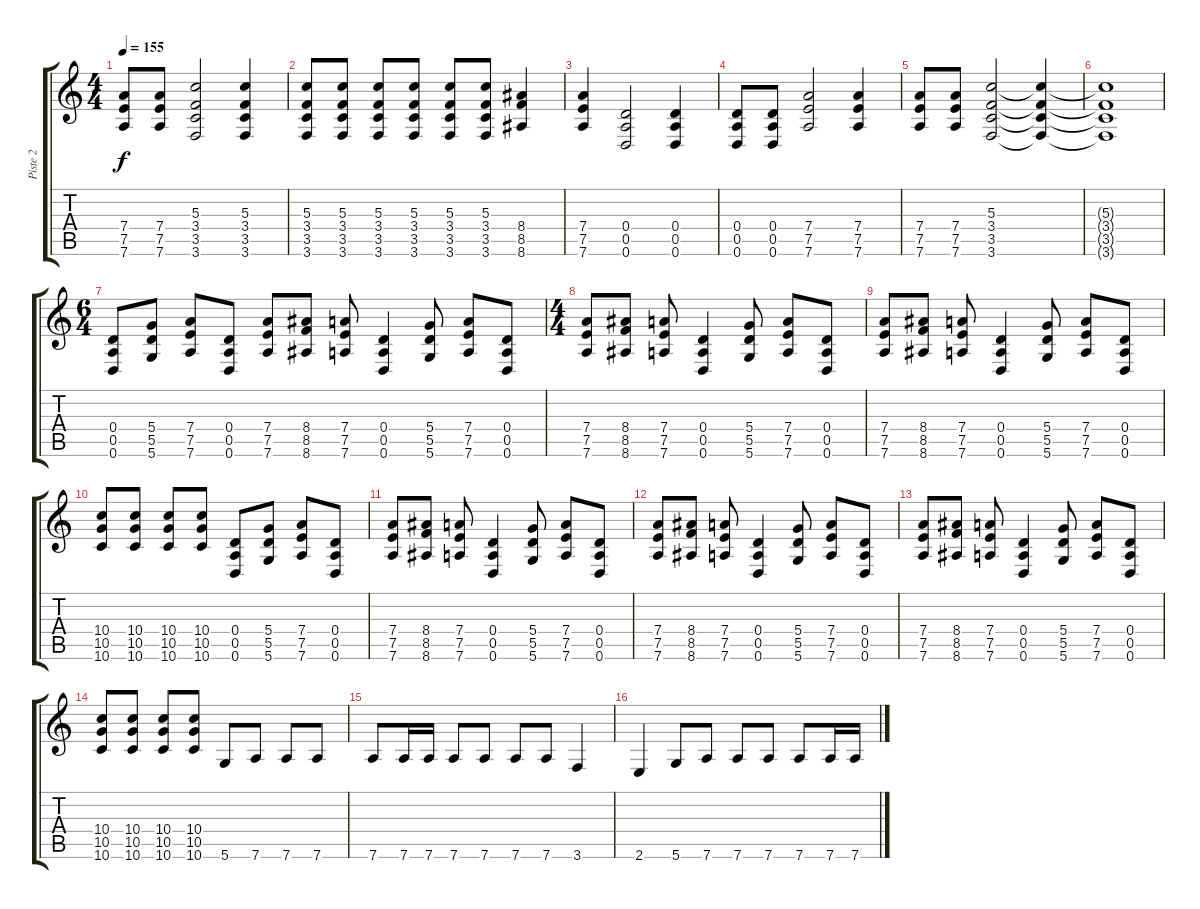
\track ("Piste 2" "Piste 2") {instrument distortionguitar}
\staff {score tabs}
\tuning (E4 B3 G3 D3 A2 D2) {hide}
\ts (4 4)
\tempo 155
\clef g2
\ks c
(7.4 7.5 7.6).8{dy f} (7.4 7.5 7.6).8 (5.3 3.4 3.5 3.6).2 (5.3 3.4 3.5 3.6).4 |
(5.3 3.4 3.5 3.6).8 (5.3 3.4 3.5 3.6).8 (5.3 3.4 3.5 3.6).8 (5.3 3.4 3.5 3.6).8 (5.3 3.4 3.5 3.6).8 (5.3 3.4 3.5 3.6).8 (8.4 8.5 8.6).4 |
(7.4 7.5 7.6).4 (0.4 0.5 0.6).2 (0.4 0.5 0.6).4 |
(0.4 0.5 0.6).8 (0.4 0.5 0.6).8 (7.4 7.5 7.6).2 (7.4 7.5 7.6).4 |
(7.4 7.5 7.6).8 (7.4 7.5 7.6).8 (5.3 3.4 3.5 3.6).2 (5.3{t} 3.4{t} 3.5{t} 3.6{t}).4 |
(5.3{t} 3.4{t} 3.5{t} 3.6{t}).1 |
\ts (6 4)
(0.4 0.5 0.6).8 (5.4 5.5 5.6).8 (7.4 7.5 7.6).8 (0.4 0.5 0.6).8 (7.4 7.5 7.6).8 (8.4 8.5 8.6).8 (7.4 7.5 7.6).8 (0.4 0.5 0.6).4 (5.4 5.5 5.6).8 (7.4 7.5 7.6).8 (0.4 0.5 0.6).8 |
\ts (4 4)
(7.4 7.5 7.6).8 (8.4 8.5 8.6).8 (7.4 7.5 7.6).8 (0.4 0.5 0.6).4 (5.4 5.5 5.6).8 (7.4 7.5 7.6).8 (0.4 0.5 0.6).8 |
(7.4 7.5 7.6).8 (8.4 8.5 8.6).8 (7.4 7.5 7.6).8 (0.4 0.5 0.6).4 (5.4 5.5 5.6).8 (7.4 7.5 7.6).8 (0.4 0.5 0.6).8 |
(10.4 10.5 10.6).8 (10.4 10.5 10.6).8 (10.4 10.5 10.6).8 (10.4 10.5 10.6).8 (0.4 0.5 0.6).8 (5.4 5.5 5.6).8 (7.4 7.5 7.6).8 (0.4 0.5 0.6).8 |
(7.4 7.5 7.6).8 (8.4 8.5 8.6).8 (7.4 7.5 7.6).8 (0.4 0.5 0.6).4 (5.4 5.5 5.6).8 (7.4 7.5 7.6).8 (0.4 0.5 0.6).8 |
(7.4 7.5 7.6).8 (8.4 8.5 8.6).8 (7.4 7.5 7.6).8 (0.4 0.5 0.6).4 (5.4 5.5 5.6).8 (7.4 7.5 7.6).8 (0.4 0.5 0.6).8 |
(7.4 7.5 7.6).8 (8.4 8.5 8.6).8 (7.4 7.5 7.6).8 (0.4 0.5 0.6).4 (5.4 5.5 5.6).8 (7.4 7.5 7.6).8 (0.4 0.5 0.6).8 |
(10.4 10.5 10.6).8 (10.4 10.5 10.6).8 (10.4 10.5 10.6).8 (10.4 10.5 10.6).8 5.6.8 7.6.8 7.6.8 7.6.8 |
7.6.8 7.6.16 7.6.16 7.6.8 7.6.8 7.6.8 7.6.8 3.6.4 |
2.6.4 5.6.8 7.6.8 7.6.8 7.6.8 7.6.8 7.6.16 7.6.16
